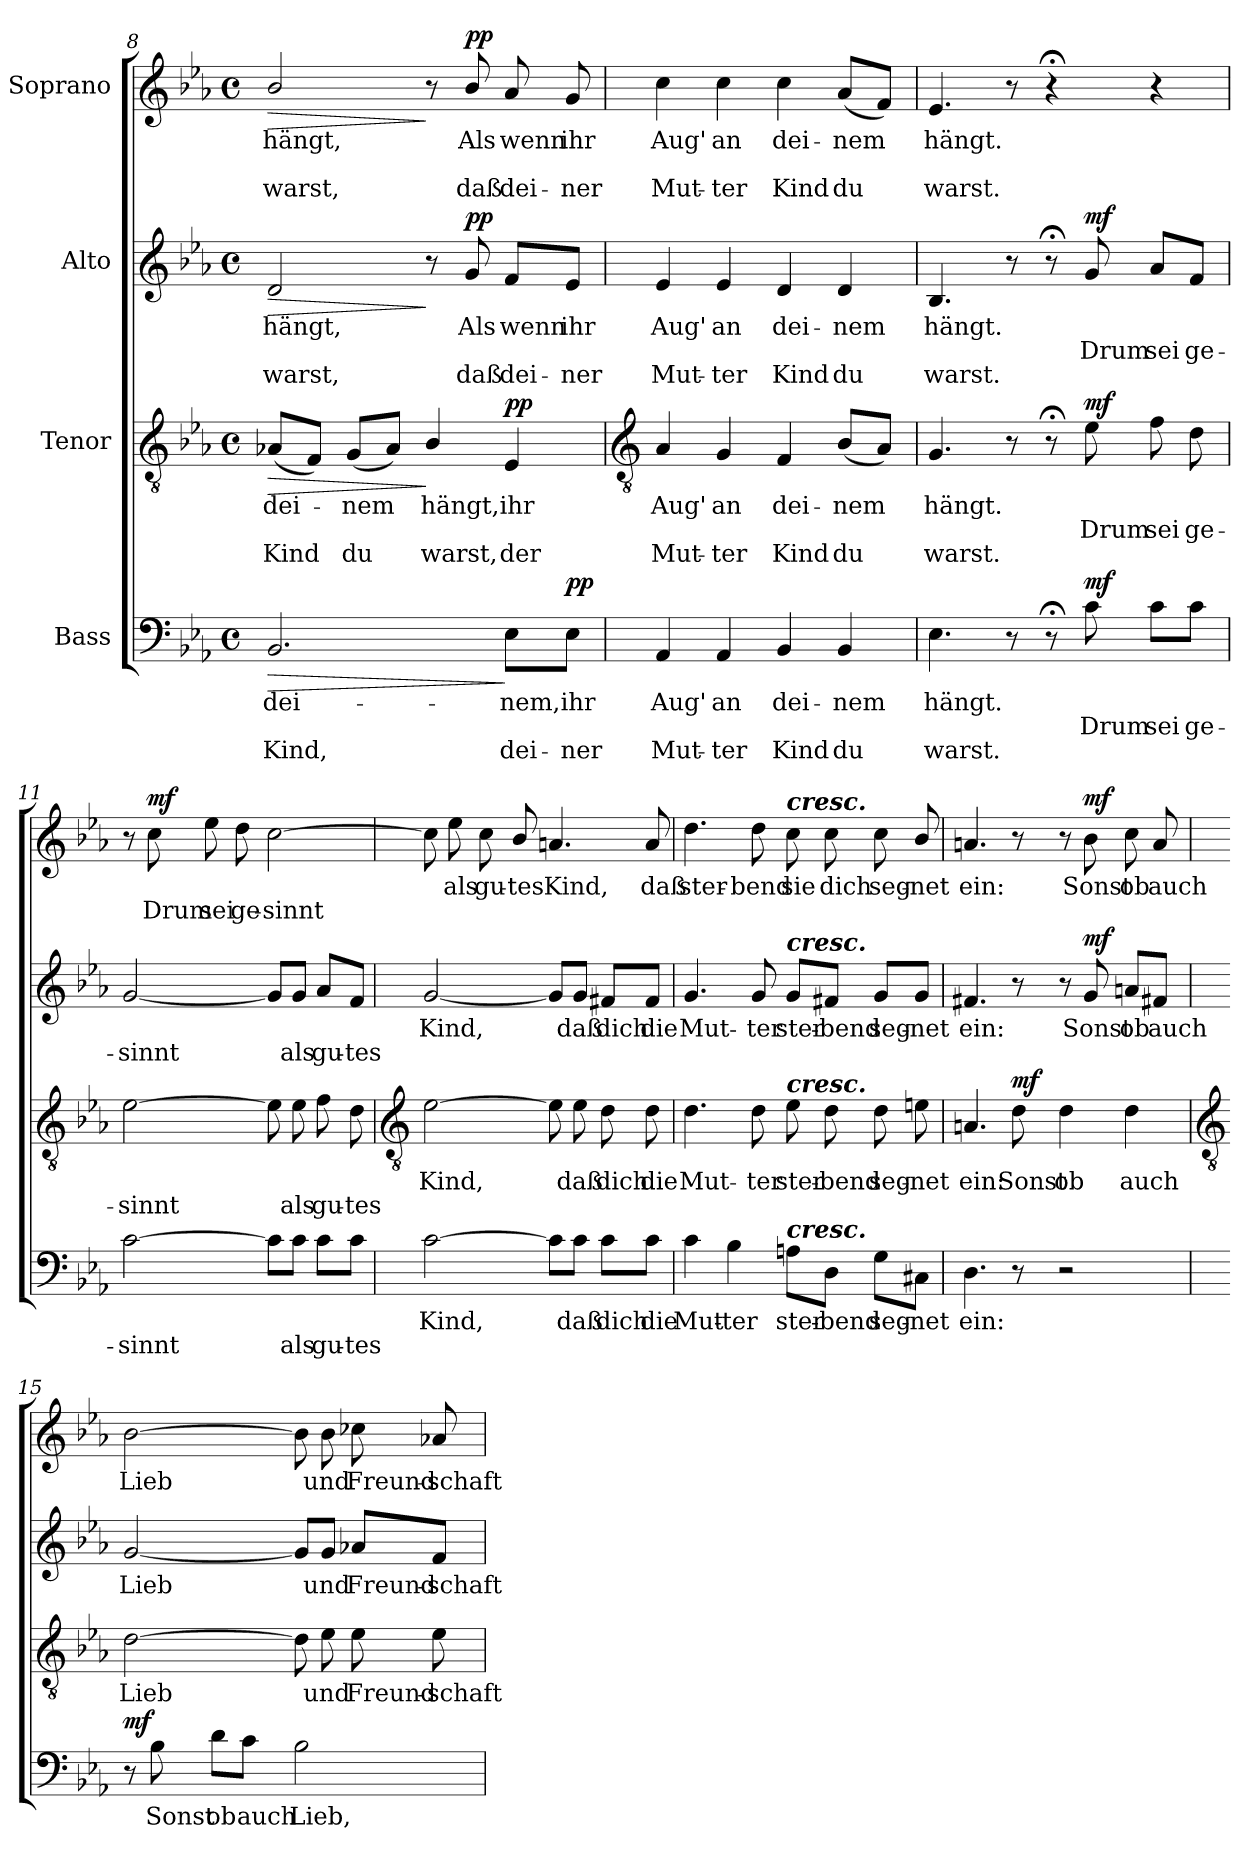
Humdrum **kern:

**kern	**text	**text	**text	**dynam	**kern	**text	**text	**text	**dynam	**kern	**text	**text	**text	**dynam	**kern	**text	**text	**text	**dynam
*part4	*part4	*part4	*part4	*part4	*part3	*part3	*part3	*part3	*part3	*part2	*part2	*part2	*part2	*part2	*part1	*part1	*part1	*part1	*part1
*staff4	*staff4	*staff4	*staff4	*staff4	*staff3	*staff3	*staff3	*staff3	*staff3	*staff2	*staff2	*staff2	*staff2	*staff2	*staff1	*staff1	*staff1	*staff1	*staff1
*I"Bass	*	*	*	*	*I"Tenor	*	*	*	*	*I"Alto	*	*	*	*	*I"Soprano	*	*	*	*
*clefF4	*	*	*	*	*clefGv2	*	*	*	*	*clefG2	*	*	*	*	*clefG2	*	*	*	*
*k[b-e-a-]	*	*	*	*	*k[b-e-a-]	*	*	*	*	*k[b-e-a-]	*	*	*	*	*k[b-e-a-]	*	*	*	*
*E-:	*	*	*	*	*E-:	*	*	*	*	*E-:	*	*	*	*	*E-:	*	*	*	*
*M4/4	*	*	*	*	*M4/4	*	*	*	*	*M4/4	*	*	*	*	*M4/4	*	*	*	*
*met(c)	*	*	*	*	*met(c)	*	*	*	*	*met(c)	*	*	*	*	*met(c)	*	*	*	*
=8	=8	=8	=8	=8	=8	=8	=8	=8	=8	=8	=8	=8	=8	=8	=8	=8	=8	=8	=8
!	!LO:LY:b	!	!LO:LY:b	!LO:HP:b	!	!LO:LY:b	!	!LO:LY:b	!LO:HP:b	!	!LO:LY:b	!	!LO:LY:b	!LO:HP:b	!	!LO:LY:b	!	!LO:LY:b	!LO:HP:b
2.BB-	dei-	.	-Kind,	>	(<8A-XL	dei-	.	Kind	>	2d	hängt,	.	warst,	>	2b-/	hängt,	.	warst,	>
.	.	.	.	.	8FJ)	.	.	.	.	.	.	.	.	.	.	.	.	.	.
!	!	!	!	!	!	!LO:LY:b	!	!LO:LY:b	!	!	!	!	!	!	!	!	!	!	!
.	.	.	.	.	(<8GL	nem	.	du	.	.	.	.	.	.	.	.	.	.	.
.	.	.	.	.	8A-J)	.	.	.	.	.	.	.	.	.	.	.	.	.	.
!	!	!	!	!	!	!LO:LY:b	!	!LO:LY:b	!	!	!	!	!	!	!	!	!	!	!
.	.	.	.	.	4B-/	hängt,	.	warst,	]	8r	.	.	.	]	8r	.	.	.	]
!	!	!	!	!	!	!	!	!	!	!	!LO:LY:b	!	!LO:LY:b	!LO:DY:b	!	!LO:LY:b	!	!LO:LY:b	!LO:DY:b
.	.	.	.	.	.	.	.	.	.	8g	Als	.	daß	pp	8b-/	Als	.	daß	pp
!	!LO:LY:b	!	!LO:LY:b	!	!	!LO:LY:b	!	!LO:LY:b	!LO:DY:b	!	!LO:LY:b	!	!LO:LY:b	!	!	!LO:LY:b	!	!LO:LY:b	!
8E-\L	nem,	.	dei-	]	4E-	ihr	.	der	pp	8f/L	wenn	.	dei-	.	8a-	wenn	.	dei-	.
!	!LO:LY:b	!	!LO:LY:b	!LO:DY:b	!	!	!	!	!	!	!LO:LY:b	!	!LO:LY:b	!	!	!LO:LY:b	!	!LO:LY:b	!
8E-\J	ihr	.	ner	pp	.	.	.	.	.	8e-/J	-ihr	.	ner	.	8g	-ihr	.	ner	.
!!LO:LB:g=z
=9	=9	=9	=9	=9	=9	=9	=9	=9	=9	=9	=9	=9	=9	=9	=9	=9	=9	=9	=9
*	*	*	*	*	*clefGv2	*	*	*	*	*	*	*	*	*	*	*	*	*	*
!	!LO:LY:b	!	!LO:LY:b	!	!	!LO:LY:b	!	!LO:LY:b	!	!	!LO:LY:b	!	!LO:LY:b	!	!	!LO:LY:b	!	!LO:LY:b	!
4AA-	Aug'	.	Mut-	.	4A-	Aug'	.	Mut-	.	4e-	Aug'	.	Mut-	.	4cc	Aug'	.	Mut-	.
!	!LO:LY:b	!	!LO:LY:b	!	!	!LO:LY:b	!	!LO:LY:b	!	!	!LO:LY:b	!	!LO:LY:b	!	!	!LO:LY:b	!	!LO:LY:b	!
4AA-	-an	.	ter	.	4G	-an	.	ter	.	4e-	-an	.	ter	.	4cc	-an	.	ter	.
!	!LO:LY:b	!	!LO:LY:b	!	!	!LO:LY:b	!	!LO:LY:b	!	!	!LO:LY:b	!	!LO:LY:b	!	!	!LO:LY:b	!	!LO:LY:b	!
4BB-	dei-	.	-Kind	.	4F	dei-	.	-Kind	.	4d	dei-	.	-Kind	.	4cc	dei-	.	-Kind	.
!	!LO:LY:b	!	!LO:LY:b	!	!	!LO:LY:b	!	!LO:LY:b	!	!	!LO:LY:b	!	!LO:LY:b	!	!	!LO:LY:b	!	!LO:LY:b	!
4BB-	nem	.	du	.	(<8B-L	nem	.	du	.	4d	nem	.	du	.	(<8a-L	nem	.	du	.
.	.	.	.	.	8A-J)	.	.	.	.	.	.	.	.	.	8fJ)	.	.	.	.
=10	=10	=10	=10	=10	=10	=10	=10	=10	=10	=10	=10	=10	=10	=10	=10	=10	=10	=10	=10
!	!LO:LY:b	!	!LO:LY:b	!	!	!LO:LY:b	!	!LO:LY:b	!	!	!LO:LY:b	!	!LO:LY:b	!	!	!LO:LY:b	!	!LO:LY:b	!
4.E-	hängt.	.	warst.	.	4.G	hängt.	.	warst.	.	4.B-	hängt.	.	warst.	.	4.e-	hängt.	.	warst.	.
8r	.	.	.	.	8r	.	.	.	.	8r	.	.	.	.	8r	.	.	.	.
8r;<	.	.	.	.	8r;<	.	.	.	.	8r;<	.	.	.	.	4r;<	.	.	.	.
!	!	!LO:LY:b	!	!LO:DY:b	!	!	!LO:LY:b	!	!LO:DY:b	!	!	!LO:LY:b	!	!LO:DY:b	!	!	!	!	!
8c	.	Drum	.	mf	8e-	.	Drum	.	mf	8g	.	Drum	.	mf	.	.	.	.	.
!	!	!LO:LY:b	!	!	!	!	!LO:LY:b	!	!	!	!	!LO:LY:b	!	!	!	!	!	!	!
8c\L	.	sei	.	.	8f	.	sei	.	.	8a-/L	.	sei	.	.	4r	.	.	.	.
!	!	!LO:LY:b	!	!	!	!	!LO:LY:b	!	!	!	!	!LO:LY:b	!	!	!	!	!	!	!
8c\J	.	ge-	.	.	8d	.	ge-	.	.	8f/J	.	ge-	.	.	.	.	.	.	.
=11	=11	=11	=11	=11	=11	=11	=11	=11	=11	=11	=11	=11	=11	=11	=11	=11	=11	=11	=11
!	!	!LO:LY:b	!	!	!	!	!LO:LY:b	!	!	!	!	!LO:LY:b	!	!	!	!	!	!	!
[2c	.	-sinnt	.	.	[2e-	.	-sinnt	.	.	[2g	.	-sinnt	.	.	8r	.	.	.	.
!	!	!	!	!	!	!	!	!	!	!	!	!	!	!	!	!	!LO:LY:b	!	!LO:DY:b
.	.	.	.	.	.	.	.	.	.	.	.	.	.	.	8cc	.	Drum	.	mf
!	!	!	!	!	!	!	!	!	!	!	!	!	!	!	!	!	!LO:LY:b	!	!
.	.	.	.	.	.	.	.	.	.	.	.	.	.	.	8ee-	.	sei	.	.
!	!	!	!	!	!	!	!	!	!	!	!	!	!	!	!	!	!LO:LY:b	!	!
.	.	.	.	.	.	.	.	.	.	.	.	.	.	.	8dd	.	ge-	.	.
!	!	!	!	!	!	!	!	!	!	!	!	!	!	!	!	!	!LO:LY:b	!	!
8c\L]	.	.	.	.	8e-]	.	.	.	.	8g/L]	.	.	.	.	[2cc	.	-sinnt	.	.
!	!	!LO:LY:b	!	!	!	!	!LO:LY:b	!	!	!	!	!LO:LY:b	!	!	!	!	!	!	!
8c\J	.	als	.	.	8e-	.	als	.	.	8g/J	.	als	.	.	.	.	.	.	.
!	!	!LO:LY:b	!	!	!	!	!LO:LY:b	!	!	!	!	!LO:LY:b	!	!	!	!	!	!	!
8c\L	.	gu-	.	.	8f	.	gu-	.	.	8a-/L	.	gu-	.	.	.	.	.	.	.
!	!	!LO:LY:b	!	!	!	!	!LO:LY:b	!	!	!	!	!LO:LY:b	!	!	!	!	!	!	!
8c\J	.	-tes	.	.	8d	.	-tes	.	.	8f/J	.	-tes	.	.	.	.	.	.	.
!!LO:LB:g=z
=12	=12	=12	=12	=12	=12	=12	=12	=12	=12	=12	=12	=12	=12	=12	=12	=12	=12	=12	=12
*	*	*	*	*	*clefGv2	*	*	*	*	*	*	*	*	*	*	*	*	*	*
!	!LO:LY:b	!	!	!	!	!LO:LY:b	!	!	!	!	!LO:LY:b	!	!	!	!	!	!	!	!
[2c	Kind,	.	.	.	[2e-	Kind,	.	.	.	[2g	Kind,	.	.	.	8cc]	.	.	.	.
!	!	!	!	!	!	!	!	!	!	!	!	!	!	!	!	!LO:LY:b	!	!	!
.	.	.	.	.	.	.	.	.	.	.	.	.	.	.	8ee-	als	.	.	.
!	!	!	!	!	!	!	!	!	!	!	!	!	!	!	!	!LO:LY:b	!	!	!
.	.	.	.	.	.	.	.	.	.	.	.	.	.	.	8cc	gu-	.	.	.
!	!	!	!	!	!	!	!	!	!	!	!	!	!	!	!	!LO:LY:b	!	!	!
.	.	.	.	.	.	.	.	.	.	.	.	.	.	.	8b-/	-tes	.	.	.
!	!	!	!	!	!	!	!	!	!	!	!	!	!	!	!	!LO:LY:b	!	!	!
8c\L]	.	.	.	.	8e-]	.	.	.	.	8g/L]	.	.	.	.	4.an	Kind,	.	.	.
!	!LO:LY:b	!	!	!	!	!LO:LY:b	!	!	!	!	!LO:LY:b	!	!	!	!	!	!	!	!
8c\J	daß	.	.	.	8e-	daß	.	.	.	8g/J	daß	.	.	.	.	.	.	.	.
!	!LO:LY:b	!	!	!	!	!LO:LY:b	!	!	!	!	!LO:LY:b	!	!	!	!	!	!	!	!
8c\L	dich	.	.	.	8d	dich	.	.	.	8f#X/L	dich	.	.	.	.	.	.	.	.
!	!LO:LY:b	!	!	!	!	!LO:LY:b	!	!	!	!	!LO:LY:b	!	!	!	!	!LO:LY:b	!	!	!
8c\J	die	.	.	.	8d	die	.	.	.	8f#/J	die	.	.	.	8a	daß	.	.	.
=13	=13	=13	=13	=13	=13	=13	=13	=13	=13	=13	=13	=13	=13	=13	=13	=13	=13	=13	=13
!	!LO:LY:b	!	!	!	!	!LO:LY:b	!	!	!	!	!LO:LY:b	!	!	!	!	!LO:LY:b	!	!	!
4c	Mut-	.	.	.	4.d	Mut-	.	.	.	4.g	Mut-	.	.	.	4.dd	ster-	.	.	.
!	!LO:LY:b	!	!	!	!	!	!	!	!	!	!	!	!	!	!	!	!	!	!
4B-	-ter	.	.	.	.	.	.	.	.	.	.	.	.	.	.	.	.	.	.
!	!	!	!	!	!	!LO:LY:b	!	!	!	!	!LO:LY:b	!	!	!	!	!LO:LY:b	!	!	!
.	.	.	.	.	8d	-ter	.	.	.	8g	-ter	.	.	.	8dd	-bend	.	.	.
!	!	!	!	!	!	!	!	!	!	!	!	!	!	!	!LO:TX:a:Bi:t=cresc.	!	!	!	!
!	!	!	!	!	!	!	!	!	!	!LO:TX:a:Bi:t=cresc.	!	!	!	!	!	!	!	!	!
!	!	!	!	!	!LO:TX:a:Bi:t=cresc.	!	!	!	!	!	!	!	!	!	!	!	!	!	!
!LO:TX:a:Bi:t=cresc.	!	!	!	!	!	!	!	!	!	!	!	!	!	!	!	!	!	!	!
!	!LO:LY:b	!	!	!	!	!LO:LY:b	!	!	!	!	!LO:LY:b	!	!	!	!	!LO:LY:b	!	!	!
8An\L	ster-	.	.	.	8e-	ster-	.	.	.	8g/L	ster-	.	.	.	8cc	sie	.	.	.
!	!LO:LY:b	!	!	!	!	!LO:LY:b	!	!	!	!	!LO:LY:b	!	!	!	!	!LO:LY:b	!	!	!
8D\J	-bend	.	.	.	8d	-bend	.	.	.	8f#X/J	-bend	.	.	.	8cc	dich	.	.	.
!	!LO:LY:b	!	!	!	!	!LO:LY:b	!	!	!	!	!LO:LY:b	!	!	!	!	!LO:LY:b	!	!	!
8G\L	seg-	.	.	.	8d	seg-	.	.	.	8g/L	seg-	.	.	.	8cc	seg-	.	.	.
!	!LO:LY:b	!	!	!	!	!LO:LY:b	!	!	!	!	!LO:LY:b	!	!	!	!	!LO:LY:b	!	!	!
8C#X\J	-net	.	.	.	8en	-net	.	.	.	8g/J	-net	.	.	.	8b-/	-net	.	.	.
=14	=14	=14	=14	=14	=14	=14	=14	=14	=14	=14	=14	=14	=14	=14	=14	=14	=14	=14	=14
!	!LO:LY:b	!	!	!	!	!LO:LY:b	!	!	!	!	!LO:LY:b	!	!	!	!	!LO:LY:b	!	!	!
4.D	ein:	.	.	.	4.An	ein:	.	.	.	4.f#X	ein:	.	.	.	4.an	ein:	.	.	.
!	!	!	!	!	!	!LO:LY:b	!	!	!LO:DY:b	!	!	!	!	!	!	!	!	!	!
8r	.	.	.	.	8d	Sonst	.	.	mf	8r	.	.	.	.	8r	.	.	.	.
!	!	!	!	!	!	!LO:LY:b	!	!	!	!	!	!	!	!	!	!	!	!	!
2r	.	.	.	.	4d	ob	.	.	.	8r	.	.	.	.	8r	.	.	.	.
!	!	!	!	!	!	!	!	!	!	!	!LO:LY:b	!	!	!LO:DY:b	!	!LO:LY:b	!	!	!LO:DY:b
.	.	.	.	.	.	.	.	.	.	8g	Sonst	.	.	mf	8b-	Sonst	.	.	mf
!	!	!	!	!	!	!LO:LY:b	!	!	!	!	!LO:LY:b	!	!	!	!	!LO:LY:b	!	!	!
.	.	.	.	.	4d	auch	.	.	.	8an/L	ob	.	.	.	8cc	ob	.	.	.
!	!	!	!	!	!	!	!	!	!	!	!LO:LY:b	!	!	!	!	!LO:LY:b	!	!	!
.	.	.	.	.	.	.	.	.	.	8f#X/J	auch	.	.	.	8a	auch	.	.	.
!!LO:LB:g=z
=15	=15	=15	=15	=15	=15	=15	=15	=15	=15	=15	=15	=15	=15	=15	=15	=15	=15	=15	=15
*	*	*	*	*	*clefGv2	*	*	*	*	*	*	*	*	*	*	*	*	*	*
!	!	!	!	!LO:DY:b	!	!LO:LY:b	!	!	!	!	!LO:LY:b	!	!	!	!	!LO:LY:b	!	!	!
8r	.	.	.	mf	[2d	Lieb	.	.	.	[2g	Lieb	.	.	.	[2b-	Lieb	.	.	.
!	!LO:LY:b	!	!	!	!	!	!	!	!	!	!	!	!	!	!	!	!	!	!
8B-	Sonst	.	.	.	.	.	.	.	.	.	.	.	.	.	.	.	.	.	.
!	!LO:LY:b	!	!	!	!	!	!	!	!	!	!	!	!	!	!	!	!	!	!
8d\L	ob	.	.	.	.	.	.	.	.	.	.	.	.	.	.	.	.	.	.
!	!LO:LY:b	!	!	!	!	!	!	!	!	!	!	!	!	!	!	!	!	!	!
8c\J	auch	.	.	.	.	.	.	.	.	.	.	.	.	.	.	.	.	.	.
!	!LO:LY:b	!	!	!	!	!	!	!	!	!	!	!	!	!	!	!	!	!	!
2B-	Lieb,	.	.	.	8d]	.	.	.	.	8g/L]	.	.	.	.	8b-]	.	.	.	.
!	!	!	!	!	!	!LO:LY:b	!	!	!	!	!LO:LY:b	!	!	!	!	!LO:LY:b	!	!	!
.	.	.	.	.	8e-	und	.	.	.	8g/J	und	.	.	.	8b-	und	.	.	.
!	!	!	!	!	!	!LO:LY:b	!	!	!	!	!LO:LY:b	!	!	!	!	!LO:LY:b	!	!	!
.	.	.	.	.	8e-	Freund-	.	.	.	8a-X/L	Freund-	.	.	.	8cc-X	Freund-	.	.	.
!	!	!	!	!	!	!LO:LY:b	!	!	!	!	!LO:LY:b	!	!	!	!	!LO:LY:b	!	!	!
.	.	.	.	.	8e-	-schaft	.	.	.	8f/J	-schaft	.	.	.	8a-X	-schaft	.	.	.
=	=	=	=	=	=	=	=	=	=	=	=	=	=	=	=	=	=	=	=
*-	*-	*-	*-	*-	*-	*-	*-	*-	*-	*-	*-	*-	*-	*-	*-	*-	*-	*-	*-
